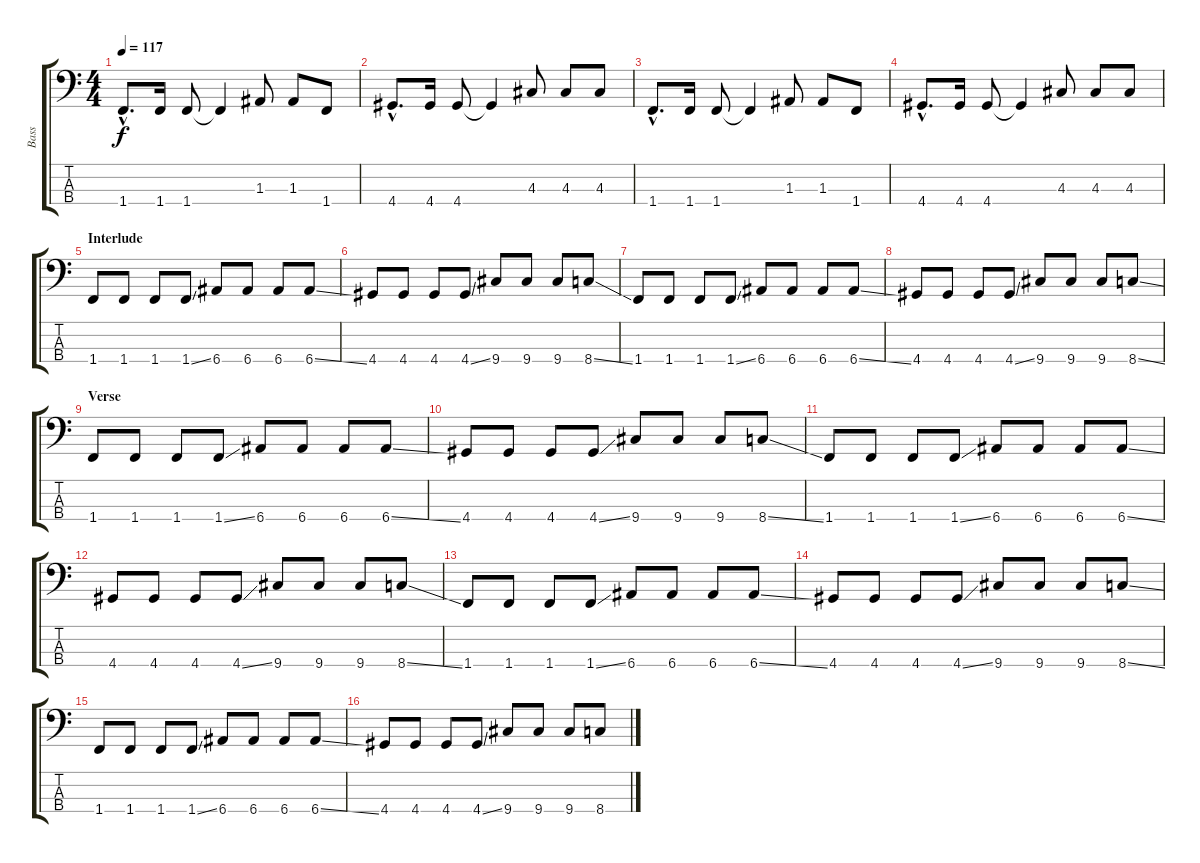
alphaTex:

\track ("Bass" "Bass") {instrument electricbassfinger}
\staff {score tabs}
\tuning (G2 D2 A1 E1) {hide}
\ts (4 4)
\tempo 117
\clef f4
\ks c
1.4{hac}.8{d dy f} 1.4.16 1.4.8 1.4{t}.4 1.3.8 1.3.8 1.4.8 |
4.4{hac}.8{d} 4.4.16 4.4.8 4.4{t}.4 4.3.8 4.3.8 4.3.8 |
1.4{hac}.8{d} 1.4.16 1.4.8 1.4{t}.4 1.3.8 1.3.8 1.4.8 |
4.4{hac}.8{d} 4.4.16 4.4.8 4.4{t}.4 4.3.8 4.3.8 4.3.8 |
\section ("" "Interlude")
1.4.8 1.4.8 1.4.8 1.4{ss}.8 6.4.8 6.4.8 6.4.8 6.4{ss}.8 |
4.4.8 4.4.8 4.4.8 4.4{ss}.8 9.4.8 9.4.8 9.4.8 8.4{ss}.8 |
1.4.8 1.4.8 1.4.8 1.4{ss}.8 6.4.8 6.4.8 6.4.8 6.4{ss}.8 |
4.4.8 4.4.8 4.4.8 4.4{ss}.8 9.4.8 9.4.8 9.4.8 8.4{ss}.8 |
\section ("" "Verse")
1.4.8 1.4.8 1.4.8 1.4{ss}.8 6.4.8 6.4.8 6.4.8 6.4{ss}.8 |
4.4.8 4.4.8 4.4.8 4.4{ss}.8 9.4.8 9.4.8 9.4.8 8.4{ss}.8 |
1.4.8 1.4.8 1.4.8 1.4{ss}.8 6.4.8 6.4.8 6.4.8 6.4{ss}.8 |
4.4.8 4.4.8 4.4.8 4.4{ss}.8 9.4.8 9.4.8 9.4.8 8.4{ss}.8 |
1.4.8 1.4.8 1.4.8 1.4{ss}.8 6.4.8 6.4.8 6.4.8 6.4{ss}.8 |
4.4.8 4.4.8 4.4.8 4.4{ss}.8 9.4.8 9.4.8 9.4.8 8.4{ss}.8 |
1.4.8 1.4.8 1.4.8 1.4{ss}.8 6.4.8 6.4.8 6.4.8 6.4{ss}.8 |
4.4.8 4.4.8 4.4.8 4.4{ss}.8 9.4.8 9.4.8 9.4.8 8.4{ss}.8
